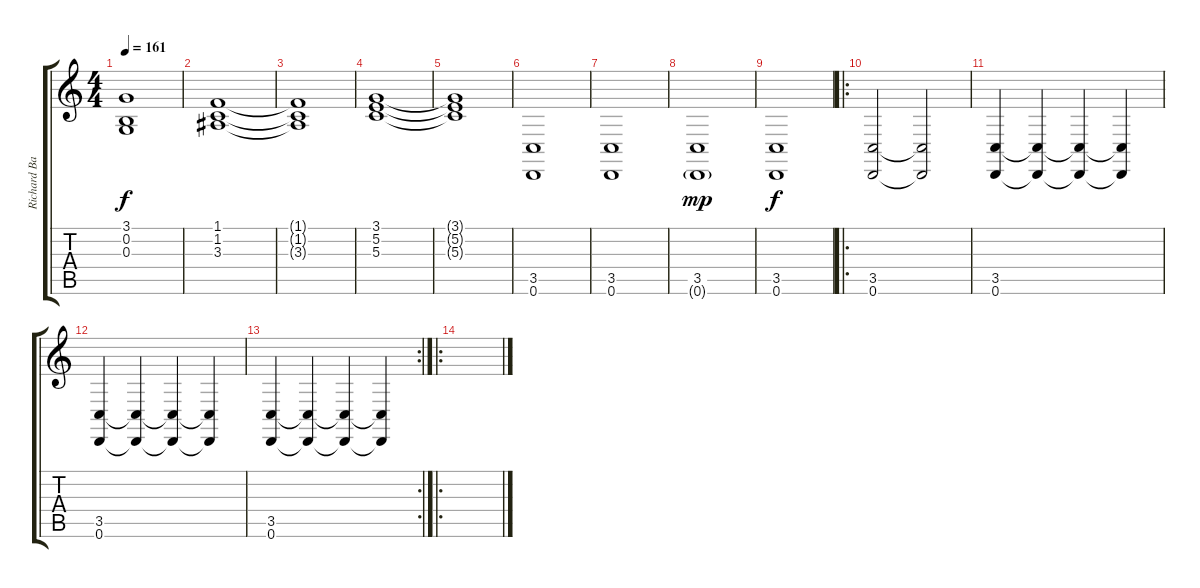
\track ("Richard Barbieri (Keys)" "Richard Ba") {instrument synthstrings2}
\staff {score tabs}
\tuning (E4 B3 G3 D3 A2 D2) {hide}
\ts (4 4)
\tempo 161
\clef g2
\ks c
(3.1{t} 0.2{t} 0.3{t}).1{dy f} |
(1.1 1.2 3.3).1 |
(1.1{t} 1.2{t} 3.3{t}).1 |
(3.1 5.2 5.3).1 |
(3.1{t} 5.2{t} 5.3{t}).1 |
(3.5 0.6).1{volume 10 instrument pad2warm} |
(3.5 0.6).1{volume 8} |
(3.5 0.6{g}).1{dy mp volume 10} |
(3.5 0.6).1{dy f volume 8} |
\ro
(3.5 0.6).2{volume 10} (3.5{t} 0.6{t}).2{volume 5} |
(3.5 0.6).4{volume 8} (3.5{t} 0.6{t}).4{volume 10} (3.5{t} 0.6{t}).4{volume 10} (3.5{t} 0.6{t}).4{volume 6} |
(3.5 0.6).4{volume 8} (3.5{t} 0.6{t}).4{volume 10} (3.5{t} 0.6{t}).4{volume 10} (3.5{t} 0.6{t}).4{volume 6} |
\rc 2
(3.5 0.6).4{volume 8} (3.5{t} 0.6{t}).4{volume 10} (3.5{t} 0.6{t}).4{volume 10} (3.5{t} 0.6{t}).4{volume 6} |
\ro
